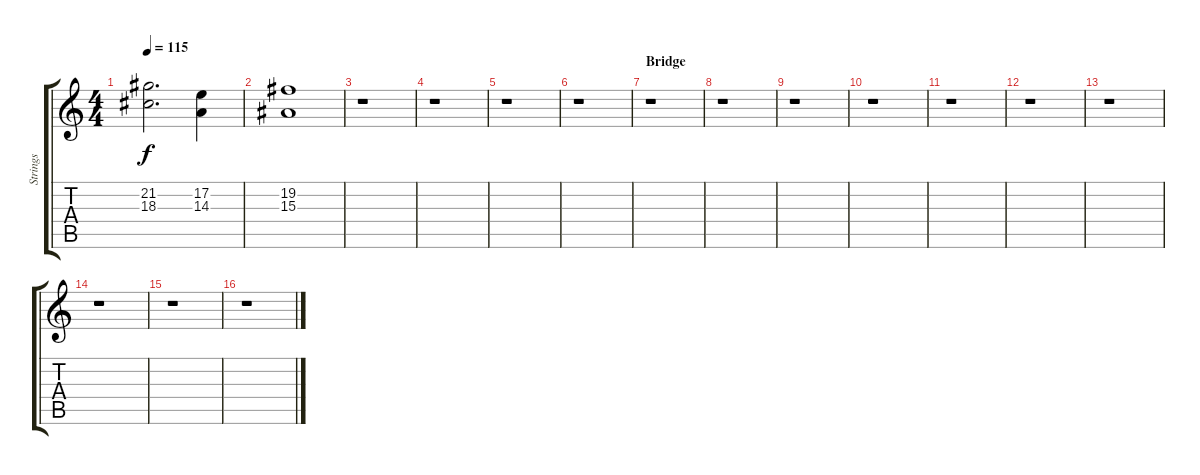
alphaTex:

\track ("Strings" "Strings") {instrument stringensemble1}
\staff {score tabs}
\tuning (E4 B3 G3 D3 A2 E2) {hide}
\ts (4 4)
\tempo 115
\clef g2
\ks c
(21.2 18.3).2{d dy f} (17.2 14.3).4 |
(19.2 15.3).1 |
r.1 |
r.1 |
r.1 |
r.1 |
\section ("" "Bridge")
r.1 |
r.1 |
r.1 |
r.1 |
r.1 |
r.1 |
r.1 |
r.1 |
r.1 |
r.1
